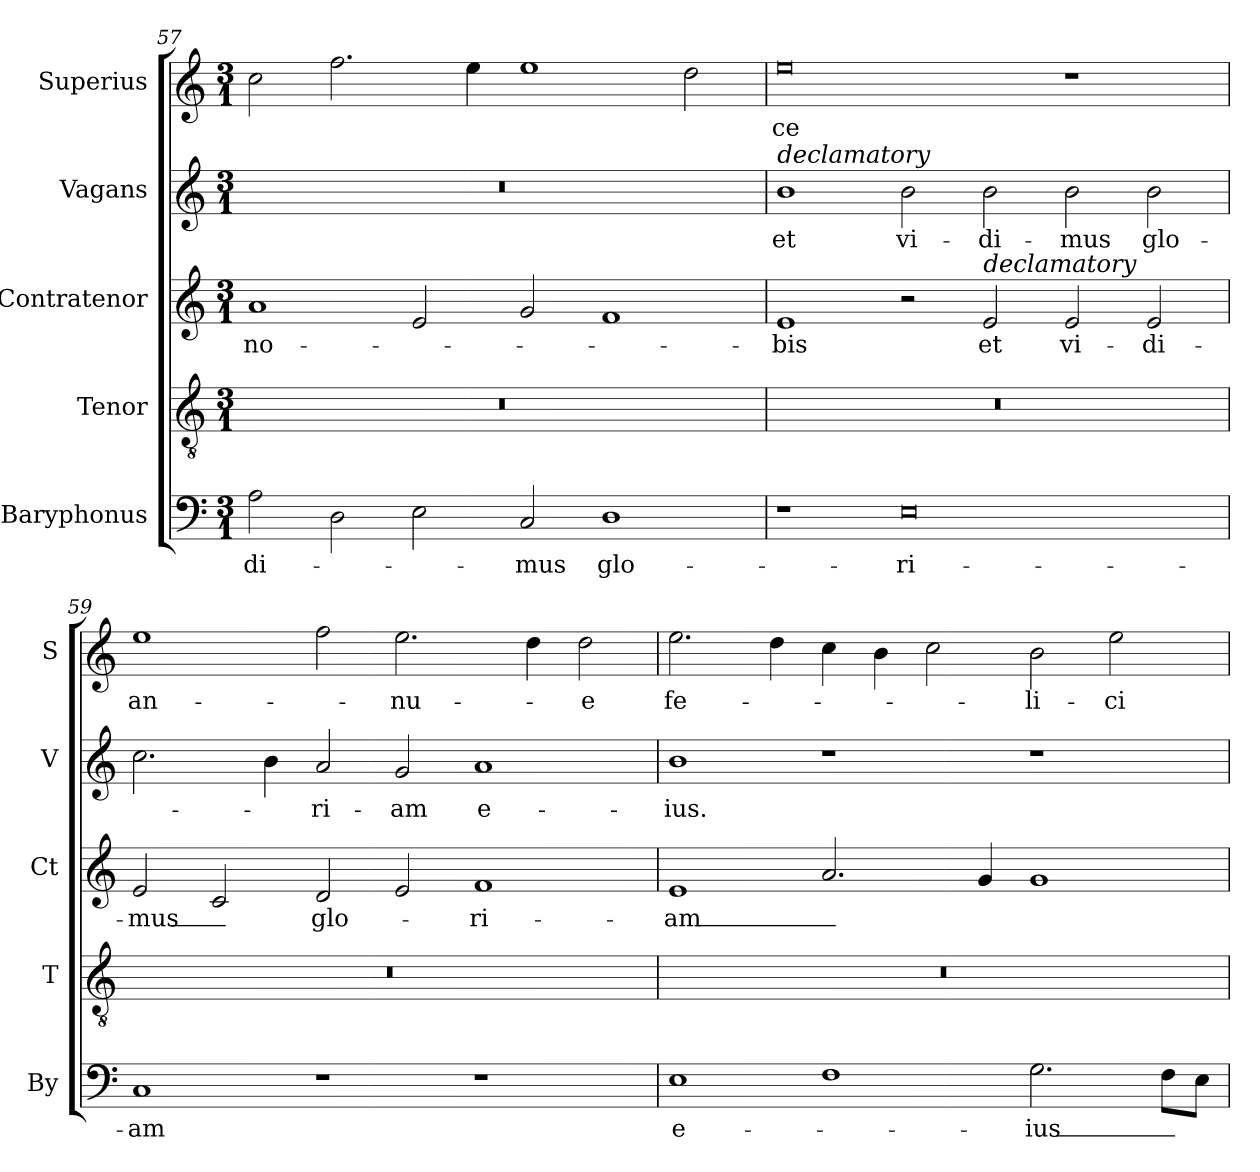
**kern	**text	**kern	**kern	**text	**kern	**text	**kern	**text
*part5	*part5	*part4	*part3	*part3	*part2	*part2	*part1	*part1
*staff5	*staff5	*staff4	*staff3	*staff3	*staff2	*staff2	*staff1	*staff1
*I"Baryphonus	*	*I"Tenor	*I"Contratenor	*	*I"Vagans	*	*I"Superius	*
*I'By	*	*I'T	*I'Ct	*	*I'V	*	*I'S	*
*clefF4	*	*clefGv2	*clefG2	*	*clefG2	*	*clefG2	*
*k[]	*	*k[]	*k[]	*	*k[]	*	*k[]	*
*M3/1	*	*M3/1	*M3/1	*	*M3/1	*	*M3/1	*
=57	=57	=57	=57	=57	=57	=57	=57	=57
2A\	-di-	0.r	1a	no-	0.r	.	2cc\	.
2D\	.	.	.	.	.	.	2.ff\	.
2E\	.	.	2e/	.	.	.	.	.
.	.	.	.	.	.	.	4ee\	.
2C/	-mus	.	2g/	.	.	.	1ee	.
1D	glo-	.	1f	.	.	.	.	.
.	.	.	.	.	.	.	2dd\	.
=58	=58	=58	=58	=58	=58	=58	=58	=58
!	!	!	!	!	!LO:TX:a:i:t=declamatory	!	!	!
1r	.	0.r	1e	-bis	1b	et	0ee	-ce
0E	-ri-	.	2r	.	2b\	vi-	.	.
!	!	!	!LO:TX:a:i:t=declamatory	!	!	!	!	!
.	.	.	2e/	et	2b\	-di-	.	.
.	.	.	2e/	vi-	2b\	-mus	1r	.
.	.	.	2e/	-di-	2b\	glo-	.	.
=59	=59	=59	=59	=59	=59	=59	=59	=59
1C	-am	0.r	2e/	-mus_	2.cc\	.	1ee	an-
.	.	.	2c/	_	.	.	.	.
.	.	.	.	.	4b\	.	.	.
1r	.	.	2d/	glo-	2a/	-ri-	2ff\	.
.	.	.	2e/	.	2g/	-am	2.ee\	-nu-
1r	.	.	1f	-ri-	1a	e-	.	.
.	.	.	.	.	.	.	4dd\	.
.	.	.	.	.	.	.	2dd\	-e
=60	=60	=60	=60	=60	=60	=60	=60	=60
1E	e-	0.r	1e	-am_	1b	-ius.	2.ee\	fe-
.	.	.	.	.	.	.	4dd\	.
1F	.	.	2.a/	_	1r	.	4cc\	.
.	.	.	.	.	.	.	4b\	.
.	.	.	.	.	.	.	2cc\	.
.	.	.	4g/	_	.	.	.	.
2.G\	-ius_	.	1g	_	1r	.	2b\	-li-
.	.	.	.	.	.	.	2ee\	-ci-
8F\L	_	.	.	.	.	.	.	.
8E\J	_	.	.	.	.	.	.	.
=	=	=	=	=	=	=	=	=
*-	*-	*-	*-	*-	*-	*-	*-	*-
